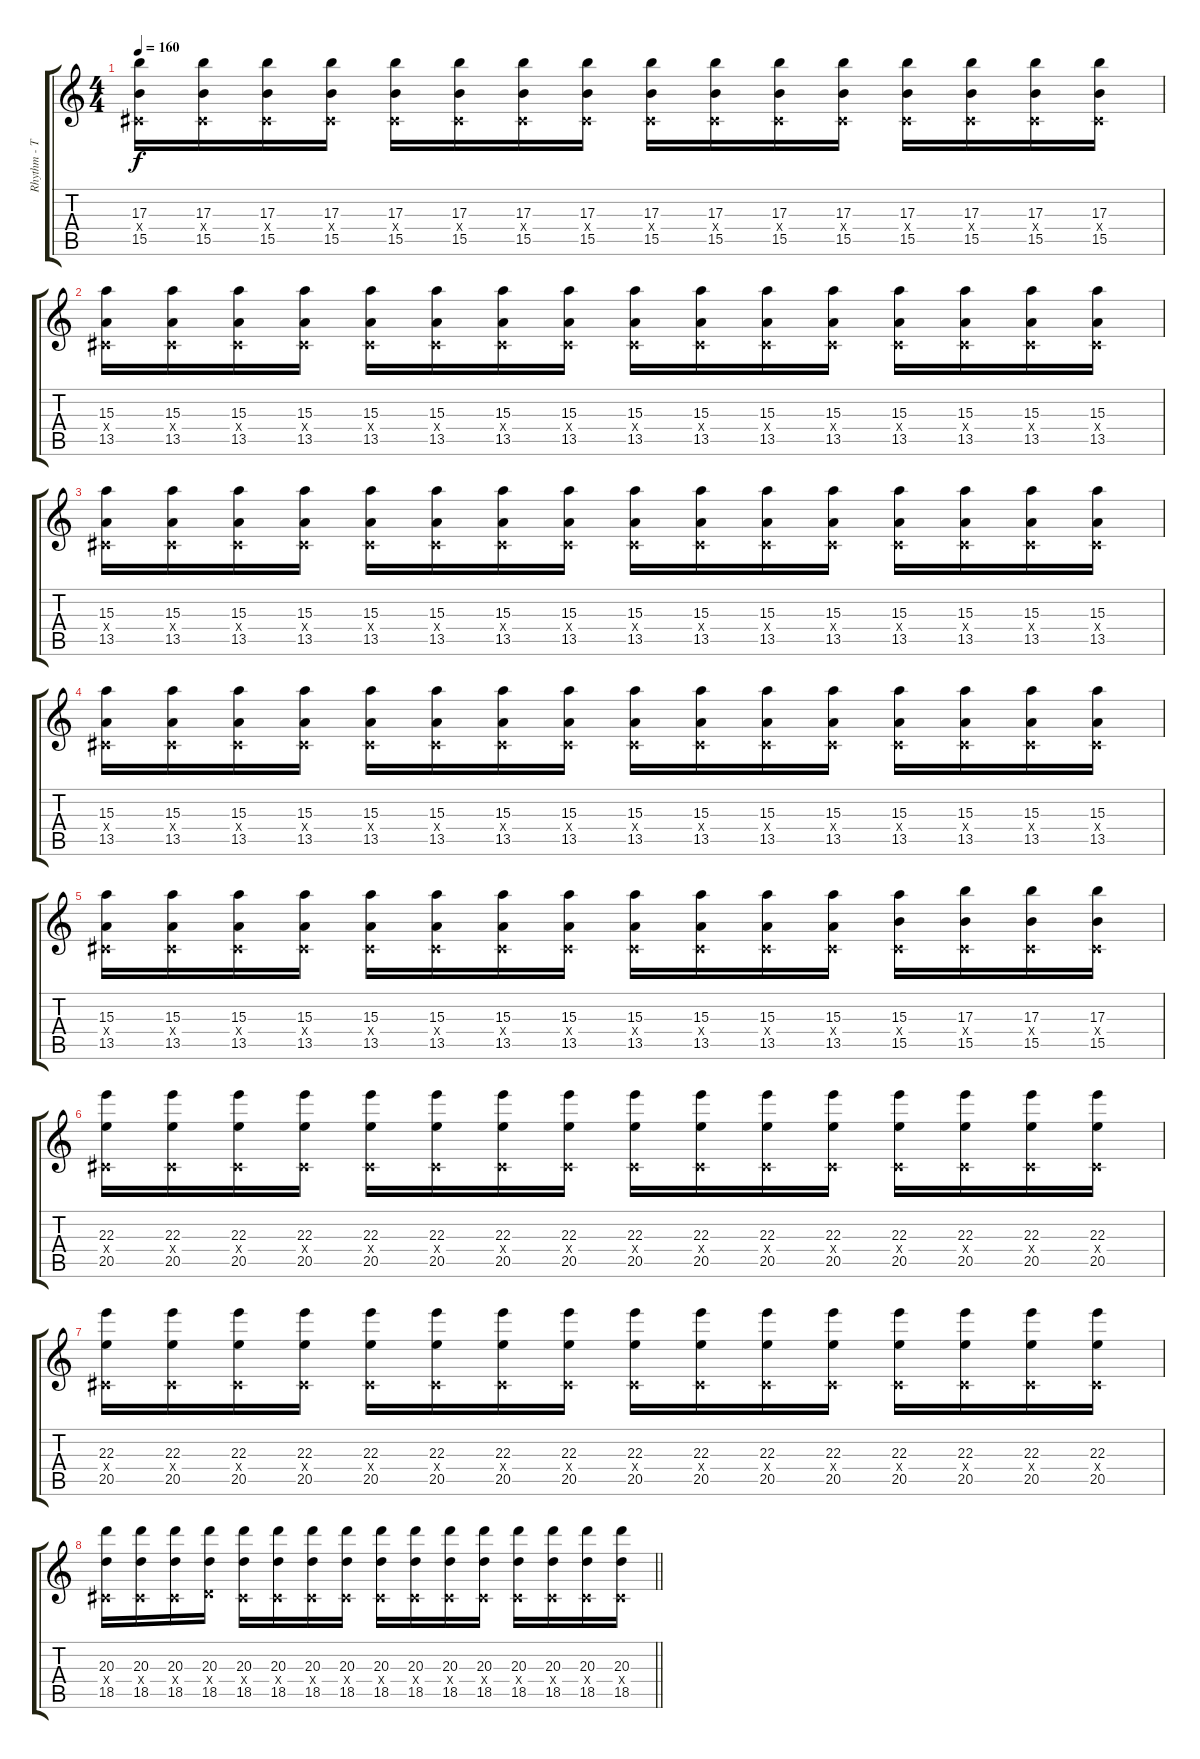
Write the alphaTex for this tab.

\track ("Rhythm - Taylor York" "Rhythm - T") {instrument distortionguitar}
\staff {score tabs}
\tuning (Eb4 Bb3 Gb3 Db3 Ab2 Db2) {hide}
\ts (4 4)
\tempo 160
\clef g2
\ks c
(17.3 0.4{x} 15.5).16{dy f} (17.3 0.4{x} 15.5).16 (17.3 0.4{x} 15.5).16 (17.3 0.4{x} 15.5).16 (17.3 0.4{x} 15.5).16 (17.3 0.4{x} 15.5).16 (17.3 0.4{x} 15.5).16 (17.3 0.4{x} 15.5).16 (17.3 0.4{x} 15.5).16 (17.3 0.4{x} 15.5).16 (17.3 0.4{x} 15.5).16 (17.3 0.4{x} 15.5).16 (17.3 0.4{x} 15.5).16 (17.3 0.4{x} 15.5).16 (17.3 0.4{x} 15.5).16 (17.3 0.4{x} 15.5).16 |
(15.3 0.4{x} 13.5).16 (15.3 0.4{x} 13.5).16 (15.3 0.4{x} 13.5).16 (15.3 0.4{x} 13.5).16 (15.3 0.4{x} 13.5).16 (15.3 0.4{x} 13.5).16 (15.3 0.4{x} 13.5).16 (15.3 0.4{x} 13.5).16 (15.3 0.4{x} 13.5).16 (15.3 0.4{x} 13.5).16 (15.3 0.4{x} 13.5).16 (15.3 0.4{x} 13.5).16 (15.3 0.4{x} 13.5).16 (15.3 0.4{x} 13.5).16 (15.3 0.4{x} 13.5).16 (15.3 0.4{x} 13.5).16 |
(15.3 0.4{x} 13.5).16 (15.3 0.4{x} 13.5).16 (15.3 0.4{x} 13.5).16 (15.3 0.4{x} 13.5).16 (15.3 0.4{x} 13.5).16 (15.3 0.4{x} 13.5).16 (15.3 0.4{x} 13.5).16 (15.3 0.4{x} 13.5).16 (15.3 0.4{x} 13.5).16 (15.3 0.4{x} 13.5).16 (15.3 0.4{x} 13.5).16 (15.3 0.4{x} 13.5).16 (15.3 0.4{x} 13.5).16 (15.3 0.4{x} 13.5).16 (15.3 0.4{x} 13.5).16 (15.3 0.4{x} 13.5).16 |
(15.3 0.4{x} 13.5).16 (15.3 0.4{x} 13.5).16 (15.3 0.4{x} 13.5).16 (15.3 0.4{x} 13.5).16 (15.3 0.4{x} 13.5).16 (15.3 0.4{x} 13.5).16 (15.3 0.4{x} 13.5).16 (15.3 0.4{x} 13.5).16 (15.3 0.4{x} 13.5).16 (15.3 0.4{x} 13.5).16 (15.3 0.4{x} 13.5).16 (15.3 0.4{x} 13.5).16 (15.3 0.4{x} 13.5).16 (15.3 0.4{x} 13.5).16 (15.3 0.4{x} 13.5).16 (15.3 0.4{x} 13.5).16 |
(15.3 0.4{x} 13.5).16 (15.3 0.4{x} 13.5).16 (15.3 0.4{x} 13.5).16 (15.3 0.4{x} 13.5).16 (15.3 0.4{x} 13.5).16 (15.3 0.4{x} 13.5).16 (15.3 0.4{x} 13.5).16 (15.3 0.4{x} 13.5).16 (15.3 0.4{x} 13.5).16 (15.3 0.4{x} 13.5).16 (15.3 0.4{x} 13.5).16 (15.3 0.4{x} 13.5).16 (15.3 0.4{x} 15.5).16 (17.3 0.4{x} 15.5).16 (17.3 0.4{x} 15.5).16 (17.3 0.4{x} 15.5).16 |
(22.3 0.4{x} 20.5).16 (22.3 0.4{x} 20.5).16 (22.3 0.4{x} 20.5).16 (22.3 0.4{x} 20.5).16 (22.3 0.4{x} 20.5).16 (22.3 0.4{x} 20.5).16 (22.3 0.4{x} 20.5).16 (22.3 0.4{x} 20.5).16 (22.3 0.4{x} 20.5).16 (22.3 0.4{x} 20.5).16 (22.3 0.4{x} 20.5).16 (22.3 0.4{x} 20.5).16 (22.3 0.4{x} 20.5).16 (22.3 0.4{x} 20.5).16 (22.3 0.4{x} 20.5).16 (22.3 0.4{x} 20.5).16 |
(22.3 0.4{x} 20.5).16 (22.3 0.4{x} 20.5).16 (22.3 0.4{x} 20.5).16 (22.3 0.4{x} 20.5).16 (22.3 0.4{x} 20.5).16 (22.3 0.4{x} 20.5).16 (22.3 0.4{x} 20.5).16 (22.3 0.4{x} 20.5).16 (22.3 0.4{x} 20.5).16 (22.3 0.4{x} 20.5).16 (22.3 0.4{x} 20.5).16 (22.3 0.4{x} 20.5).16 (22.3 0.4{x} 20.5).16 (22.3 0.4{x} 20.5).16 (22.3 0.4{x} 20.5).16 (22.3 0.4{x} 20.5).16 |
\barLineRight lightlight
(20.3 0.4{x} 18.5).16 (20.3 0.4{x} 18.5).16 (20.3 0.4{x} 18.5).16 (20.3 1.4{x} 18.5).16 (20.3 0.4{x} 18.5).16 (20.3 0.4{x} 18.5).16 (20.3 0.4{x} 18.5).16 (20.3 0.4{x} 18.5).16 (20.3 0.4{x} 18.5).16 (20.3 0.4{x} 18.5).16 (20.3 0.4{x} 18.5).16 (20.3 0.4{x} 18.5).16 (20.3 0.4{x} 18.5).16 (20.3 0.4{x} 18.5).16 (20.3 0.4{x} 18.5).16 (20.3 0.4{x} 18.5).16
